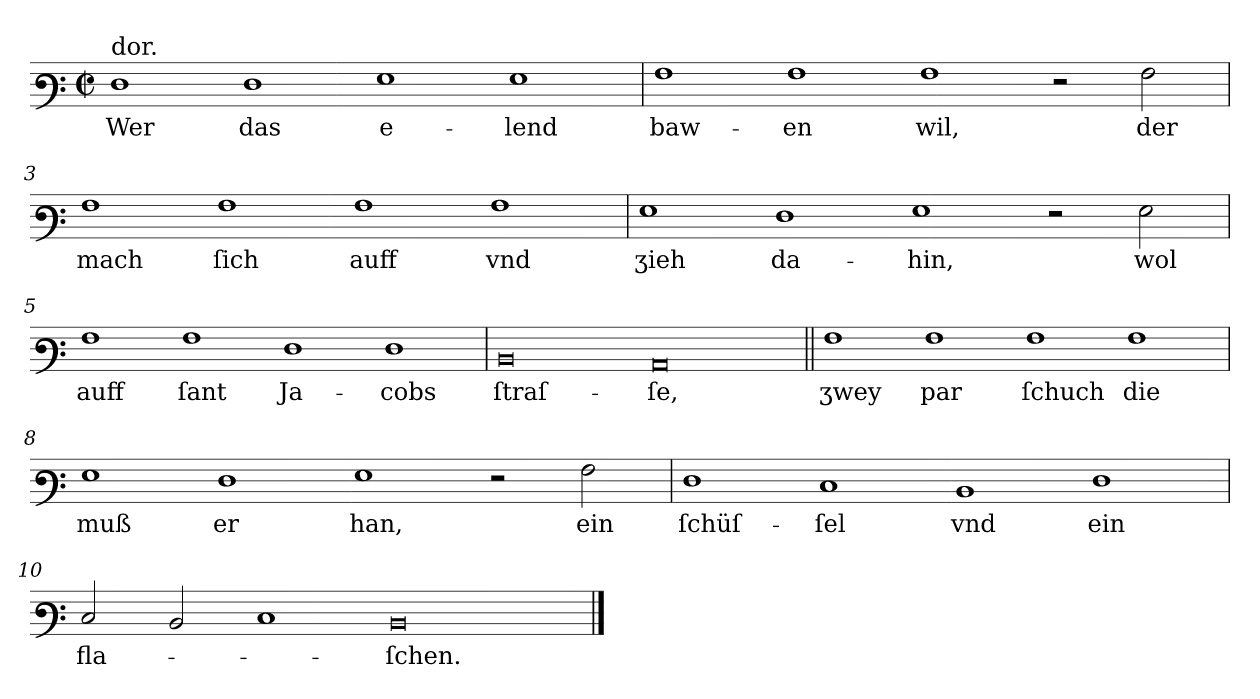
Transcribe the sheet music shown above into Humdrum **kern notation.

**kern	**text
*part1	*part1
*staff1	*staff1
*clefF3	*
*k[]	*
*D:dor	*
*M4/1	*
*met(c|)	*
=1	=1
!LO:TX:a:t=dor.	!
1F	Wer
1F	das
1G	e-
1G	-lend
=2	=2
1A	baw-
1A	-en
1A	wil,
2r	.
2A	der
=3	=3
1A	mach
1A	ſich
1A	auff
1A	vnd
=4	=4
1G	ʒieh
1F	da-
1G	-hin,
2r	.
2G	wol
=5	=5
1A	auff
1A	ſant
1F	Ja-
1F	-cobs
=6	=6
0D	ſtraſ-
0C	-ſe,
=7||	=7||
1A	ʒwey
1A	par
1A	ſchuch
1A	die
=8	=8
1G	muß
1F	er
1G	han,
2r	.
2A	ein
=9	=9
1F	ſchüſ-
1E	-ſel
1D	vnd
1F	ein
=10	=10
2E	fla-
2D	.
1E	.
0D/	-ſchen.
==	==
*-	*-
